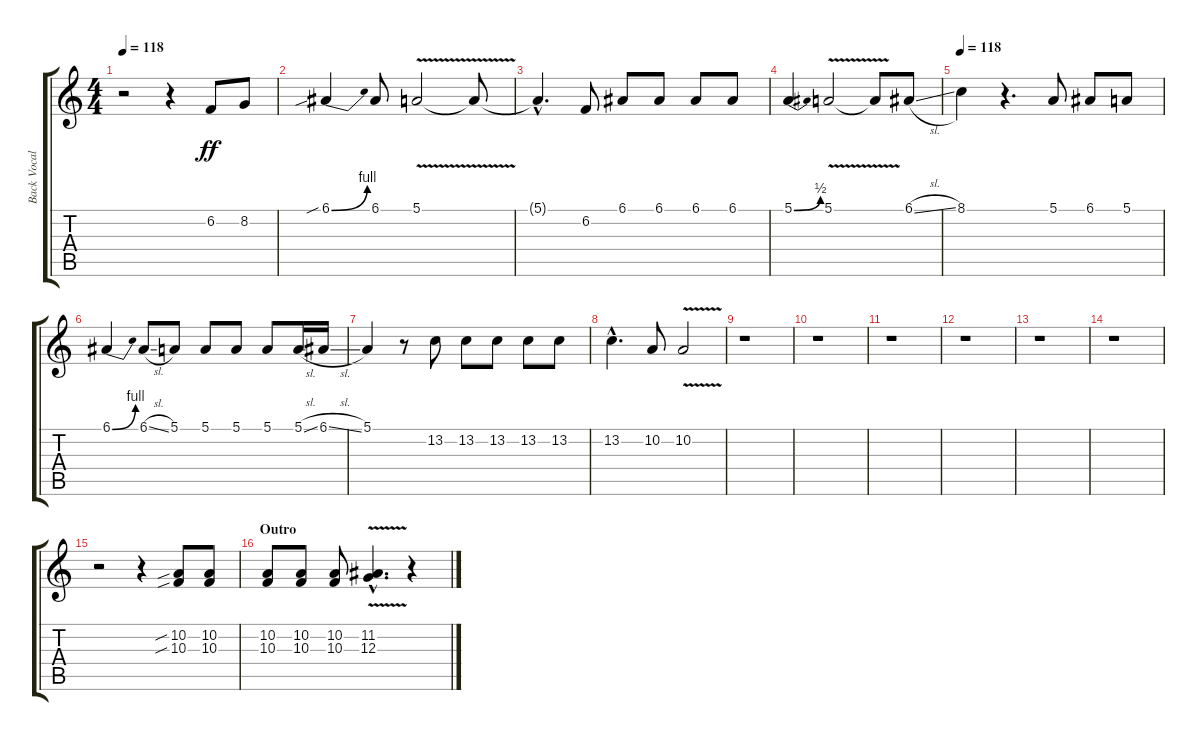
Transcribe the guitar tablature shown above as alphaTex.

\track ("Back Vocal" "Back Vocal") {instrument altosax}
\staff {score tabs}
\tuning (E4 B3 G3 D3 A2 E2) {hide}
\ts (4 4)
\tempo 118
\clef g2
\ks c
r.2{dy f} r.4 6.2.8{dy ff} 8.2.8 |
6.1{be (bend 0 0 60 4) sib}.4 6.1.8 5.1{v}.2 5.1{t}.8 |
5.1{hac t}.4{d} 6.2.8 6.1.8 6.1.8 6.1.8 6.1.8 |
5.1{be (bend 0 0 60 2)}.4 5.1{v}.2 5.1{t}.8 6.1{sl}.8 |
\tempo 118
8.1.4 r.4{d} 5.1.8 6.1.8 5.1.8 |
6.1{be (bend 0 0 60 4)}.4 6.1{sl}.8 5.1.8 5.1.8 5.1.8 5.1.8 5.1{sl}.16 6.1{sl}.16 |
5.1.4 r.8 13.2.8 13.2.8 13.2.8 13.2.8 13.2.8 |
13.2{hac}.4{d} 10.2.8 10.2{v}.2 |
r.1 |
r.1 |
r.1 |
r.1 |
r.1 |
r.1 |
r.2 r.4 (10.2{sib} 10.3{sib}).8 (10.2 10.3).8 |
\section ("" "Outro")
(10.2 10.3).8 (10.2 10.3).8 (10.2 10.3).8 (11.2{v hac} 12.3{v hac}).4{d} r.4
